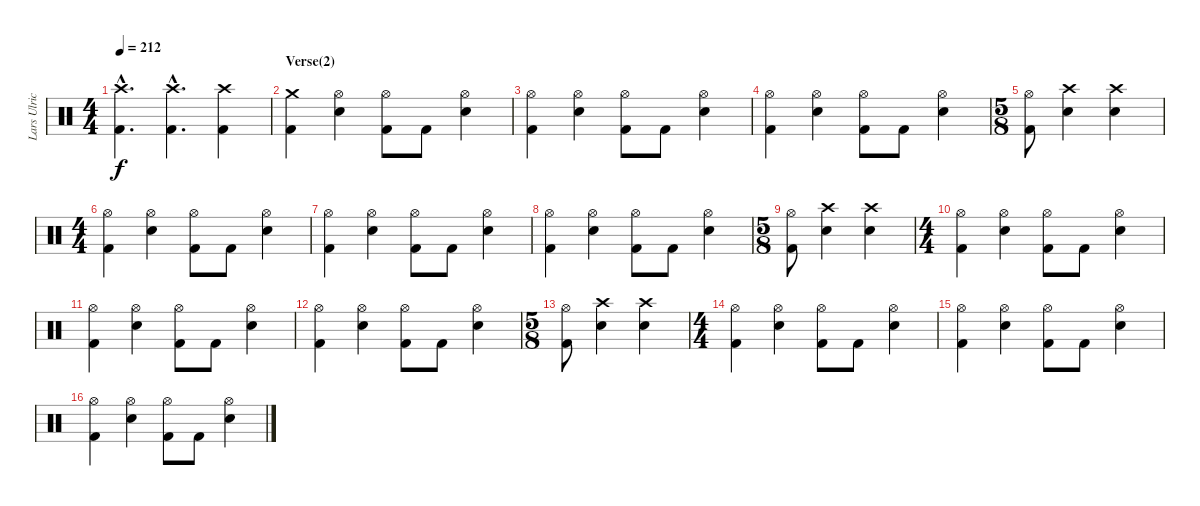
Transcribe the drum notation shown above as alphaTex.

\track ("Lars Ulrich (Drums)" "Lars Ulric") {instrument percussion}
\staff {score}
\articulation defaults
\ts (4 4)
\tempo 212
\clef neutral
\ks c
("Crash high (hit)"{hac} "Kick (hit) 2"{hac}).4{d dy f} ("Crash high (hit)"{hac} "Kick (hit) 2"{hac}).4{d} ("Crash high (hit)" "Kick (hit) 2").4 |
\section ("" "Verse(2)")
("Crash medium (hit)" "Kick (hit) 2").4 ("Electric Snare (hit)" "Hi-Hat (open)").4 ("Hi-Hat (open)" "Kick (hit) 2").8 "Kick (hit) 2".8 ("Electric Snare (hit)" "Hi-Hat (open)").4 |
("Hi-Hat (open)" "Kick (hit) 2").4 ("Electric Snare (hit)" "Hi-Hat (open)").4 ("Hi-Hat (open)" "Kick (hit) 2").8 "Kick (hit) 2".8 ("Electric Snare (hit)" "Hi-Hat (open)").4 |
("Hi-Hat (open)" "Kick (hit) 2").4 ("Electric Snare (hit)" "Hi-Hat (open)").4 ("Hi-Hat (open)" "Kick (hit) 2").8 "Kick (hit) 2".8 ("Electric Snare (hit)" "Hi-Hat (open)").4 |
\ts (5 8)
("Hi-Hat (open)" "Kick (hit) 2").8 ("Electric Snare (hit)" "Crash high (hit)").4 ("Electric Snare (hit)" "Crash high (hit)").4 |
\ts (4 4)
("Hi-Hat (open)" "Kick (hit) 2").4 ("Electric Snare (hit)" "Hi-Hat (open)").4 ("Hi-Hat (open)" "Kick (hit) 2").8 "Kick (hit) 2".8 ("Electric Snare (hit)" "Hi-Hat (open)").4 |
("Hi-Hat (open)" "Kick (hit) 2").4 ("Electric Snare (hit)" "Hi-Hat (open)").4 ("Hi-Hat (open)" "Kick (hit) 2").8 "Kick (hit) 2".8 ("Electric Snare (hit)" "Hi-Hat (open)").4 |
("Hi-Hat (open)" "Kick (hit) 2").4 ("Electric Snare (hit)" "Hi-Hat (open)").4 ("Hi-Hat (open)" "Kick (hit) 2").8 "Kick (hit) 2".8 ("Electric Snare (hit)" "Hi-Hat (open)").4 |
\ts (5 8)
("Hi-Hat (open)" "Kick (hit) 2").8 ("Electric Snare (hit)" "Crash high (hit)").4 ("Electric Snare (hit)" "Crash high (hit)").4 |
\ts (4 4)
("Hi-Hat (open)" "Kick (hit) 2").4 ("Electric Snare (hit)" "Hi-Hat (open)").4 ("Hi-Hat (open)" "Kick (hit) 2").8 "Kick (hit) 2".8 ("Electric Snare (hit)" "Hi-Hat (open)").4 |
("Hi-Hat (open)" "Kick (hit) 2").4 ("Electric Snare (hit)" "Hi-Hat (open)").4 ("Hi-Hat (open)" "Kick (hit) 2").8 "Kick (hit) 2".8 ("Electric Snare (hit)" "Hi-Hat (open)").4 |
("Hi-Hat (open)" "Kick (hit) 2").4 ("Electric Snare (hit)" "Hi-Hat (open)").4 ("Hi-Hat (open)" "Kick (hit) 2").8 "Kick (hit) 2".8 ("Electric Snare (hit)" "Hi-Hat (open)").4 |
\ts (5 8)
("Hi-Hat (open)" "Kick (hit) 2").8 ("Electric Snare (hit)" "Crash high (hit)").4 ("Electric Snare (hit)" "Crash high (hit)").4 |
\ts (4 4)
("Hi-Hat (open)" "Kick (hit) 2").4 ("Electric Snare (hit)" "Hi-Hat (open)").4 ("Hi-Hat (open)" "Kick (hit) 2").8 "Kick (hit) 2".8 ("Electric Snare (hit)" "Hi-Hat (open)").4 |
("Hi-Hat (open)" "Kick (hit) 2").4 ("Electric Snare (hit)" "Hi-Hat (open)").4 ("Hi-Hat (open)" "Kick (hit) 2").8 "Kick (hit) 2".8 ("Electric Snare (hit)" "Hi-Hat (open)").4 |
("Hi-Hat (open)" "Kick (hit) 2").4 ("Electric Snare (hit)" "Hi-Hat (open)").4 ("Hi-Hat (open)" "Kick (hit) 2").8 "Kick (hit) 2".8 ("Electric Snare (hit)" "Hi-Hat (open)").4
